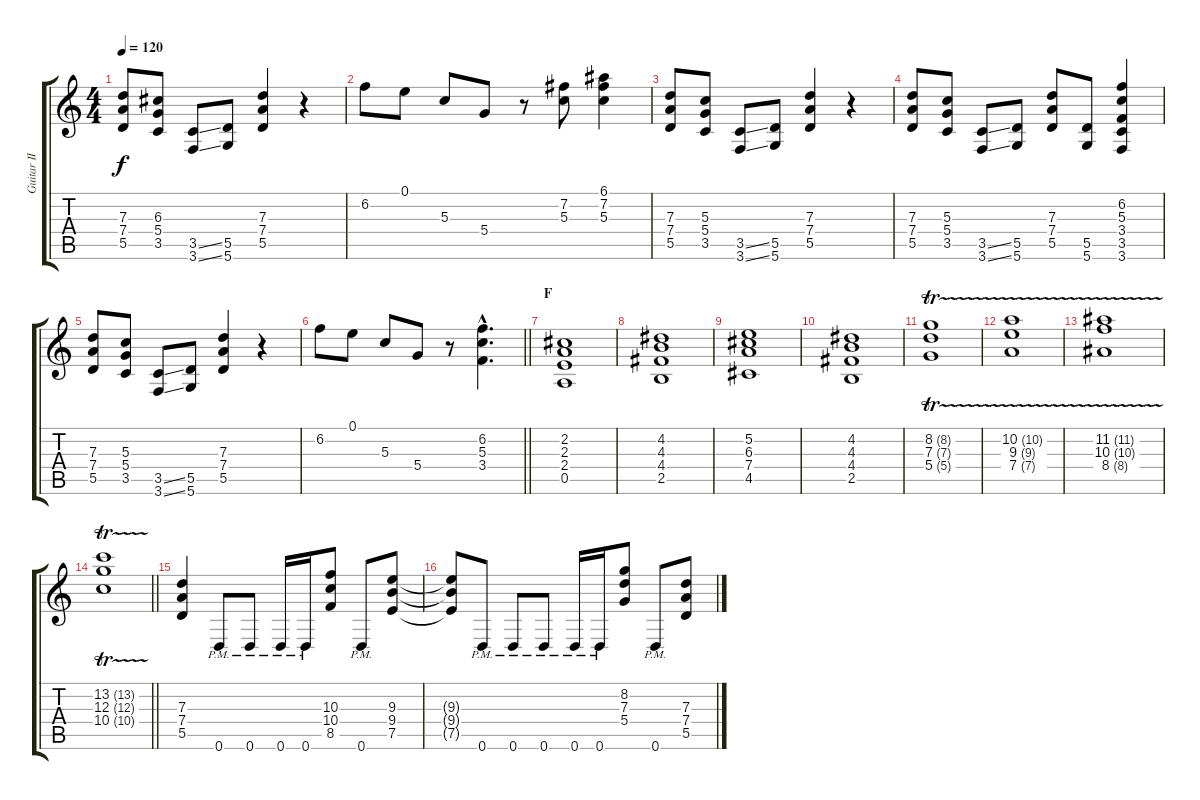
\track ("Guitar II [Rythm]" "Guitar II ") {instrument overdrivenguitar}
\staff {score tabs}
\tuning (E4 B3 G3 D3 A2 D2) {hide}
\ts (4 4)
\tempo 120
\clef g2
\ks c
(7.3 7.4 5.5).8{dy f} (6.3 5.4 3.5).8 (3.5{ss} 3.6{ss}).8 (5.5 5.6).8 (7.3 7.4 5.5).4 r.4 |
6.2.8 0.1.8 5.3.8 5.4.8 r.8 (7.2 5.3).8 (6.1 7.2 5.3).4 |
(7.3 7.4 5.5).8 (5.3 5.4 3.5).8 (3.5{ss} 3.6{ss}).8 (5.5 5.6).8 (7.3 7.4 5.5).4 r.4 |
(7.3 7.4 5.5).8 (5.3 5.4 3.5).8 (3.5{ss} 3.6{ss}).8 (5.5 5.6).8 (7.3 7.4 5.5).8 (5.5 5.6).8 (6.2 5.3 3.4 3.5 3.6).4 |
(7.3 7.4 5.5).8 (5.3 5.4 3.5).8 (3.5{ss} 3.6{ss}).8 (5.5 5.6).8 (7.3 7.4 5.5).4 r.4 |
\barLineRight lightlight
6.2.8 0.1.8 5.3.8 5.4.8 r.8 (6.2{hac} 5.3{hac} 3.4{hac}).4{d} |
\section ("" "F")
(2.2 2.3 2.4 0.5).1 |
(4.2 4.3 4.4 2.5).1 |
(5.2 6.3 7.4 4.5).1 |
(4.2 4.3 4.4 2.5).1 |
(8.2{tr (8 32)} 7.3{tr (7 32)} 5.4{tr (5 32)}).1 |
(10.2{tr (10 64)} 9.3{tr (9 64)} 7.4{tr (7 64)}).1 |
(11.2{tr (11 64)} 10.3{tr (10 64)} 8.4{tr (8 64)}).1 |
\barLineRight lightlight
(13.2{tr (13 64)} 12.3{tr (12 64)} 10.4{tr (10 64)}).1 |
(7.3 7.4 5.5).4 0.6{pm}.8 0.6{pm}.8 0.6{pm}.16 0.6{pm}.16 (10.3 10.4 8.5).8 0.6{pm}.8 (9.3 9.4 7.5).8 |
(9.3{t} 9.4{t} 7.5{t}).8 0.6{pm}.8 0.6{pm}.8 0.6{pm}.8 0.6{pm}.16 0.6{pm}.16 (8.2 7.3 5.4).8 0.6{pm}.8 (7.3 7.4 5.5).8
